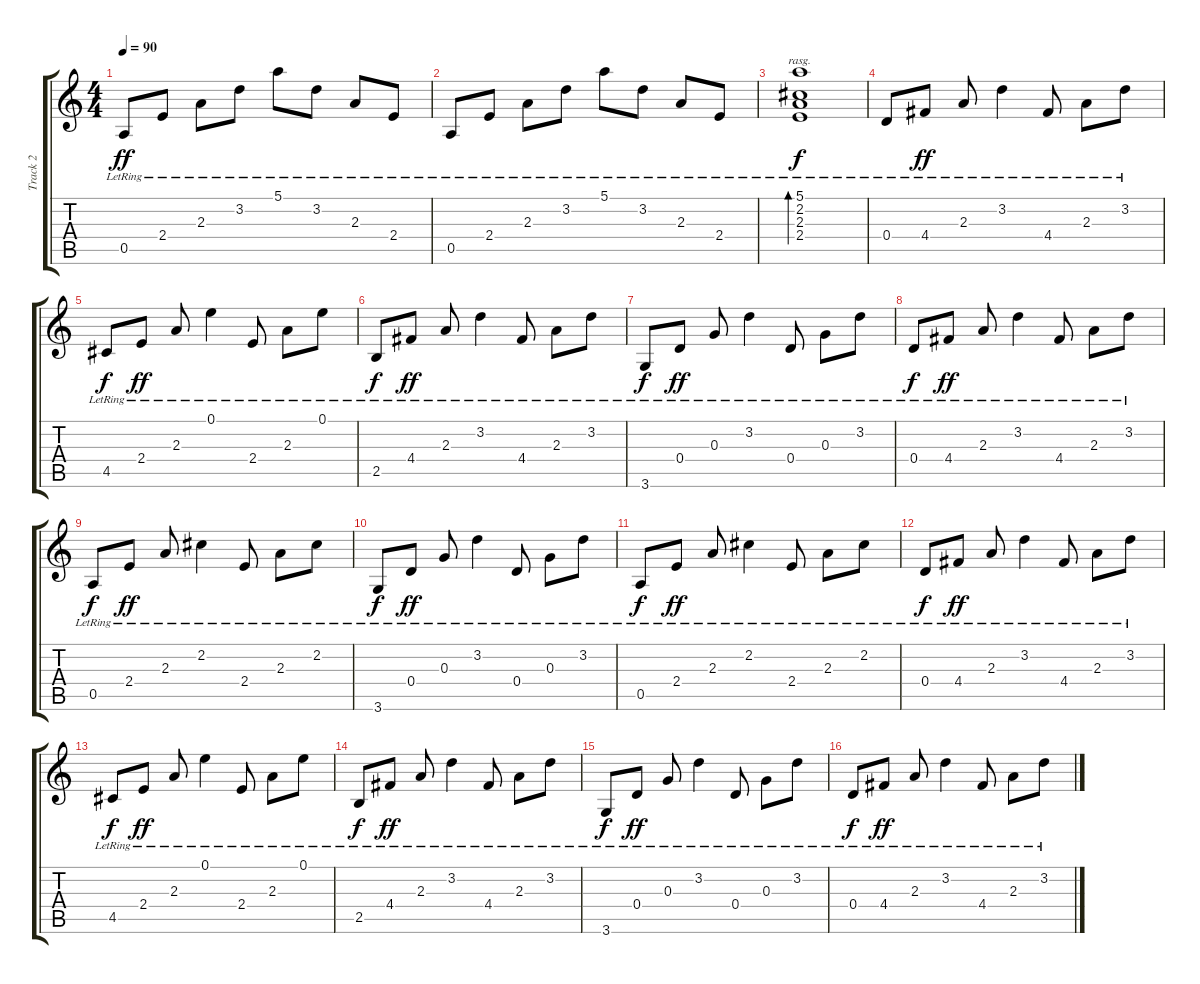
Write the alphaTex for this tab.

\track ("Track 2" "Track 2") {instrument acousticguitarsteel}
\staff {score tabs}
\tuning (E4 B3 G3 D3 A2 E2) {hide}
\ts (4 4)
\tempo 90
\clef g2
\ks c
0.5{lr}.8{dy ff} 2.4{lr}.8 2.3{lr}.8 3.2{lr}.8 5.1{lr}.8 3.2{lr}.8 2.3{lr}.8 2.4{lr}.8 |
0.5{lr}.8 2.4{lr}.8 2.3{lr}.8 3.2{lr}.8 5.1{lr}.8 3.2{lr}.8 2.3{lr}.8 2.4{lr}.8 |
(5.1{lr} 2.2{lr} 2.3{lr} 2.4{lr}).1{bd 240 rasg ii dy f} |
0.4{lr}.8 4.4{lr}.8{dy ff} 2.3{lr}.8 3.2{lr}.4 4.4{lr}.8 2.3{lr}.8 3.2{lr}.8 |
4.5{lr}.8{dy f} 2.4{lr}.8{dy ff} 2.3{lr}.8 0.1{lr}.4 2.4{lr}.8 2.3{lr}.8 0.1{lr}.8 |
2.5{lr}.8{dy f} 4.4{lr}.8{dy ff} 2.3{lr}.8 3.2{lr}.4 4.4{lr}.8 2.3{lr}.8 3.2{lr}.8 |
3.6{lr}.8{dy f} 0.4{lr}.8{dy ff} 0.3{lr}.8 3.2{lr}.4 0.4{lr}.8 0.3{lr}.8 3.2{lr}.8 |
0.4{lr}.8{dy f} 4.4{lr}.8{dy ff} 2.3{lr}.8 3.2{lr}.4 4.4{lr}.8 2.3{lr}.8 3.2{lr}.8 |
0.5{lr}.8{dy f} 2.4{lr}.8{dy ff} 2.3{lr}.8 2.2{lr}.4 2.4{lr}.8 2.3{lr}.8 2.2{lr}.8 |
3.6{lr}.8{dy f} 0.4{lr}.8{dy ff} 0.3{lr}.8 3.2{lr}.4 0.4{lr}.8 0.3{lr}.8 3.2{lr}.8 |
0.5{lr}.8{dy f} 2.4{lr}.8{dy ff} 2.3{lr}.8 2.2{lr}.4 2.4{lr}.8 2.3{lr}.8 2.2{lr}.8 |
0.4{lr}.8{dy f} 4.4{lr}.8{dy ff} 2.3{lr}.8 3.2{lr}.4 4.4{lr}.8 2.3{lr}.8 3.2{lr}.8 |
4.5{lr}.8{dy f} 2.4{lr}.8{dy ff} 2.3{lr}.8 0.1{lr}.4 2.4{lr}.8 2.3{lr}.8 0.1{lr}.8 |
2.5{lr}.8{dy f} 4.4{lr}.8{dy ff} 2.3{lr}.8 3.2{lr}.4 4.4{lr}.8 2.3{lr}.8 3.2{lr}.8 |
3.6{lr}.8{dy f} 0.4{lr}.8{dy ff} 0.3{lr}.8 3.2{lr}.4 0.4{lr}.8 0.3{lr}.8 3.2{lr}.8 |
0.4{lr}.8{dy f} 4.4{lr}.8{dy ff} 2.3{lr}.8 3.2{lr}.4 4.4{lr}.8 2.3{lr}.8 3.2{lr}.8
